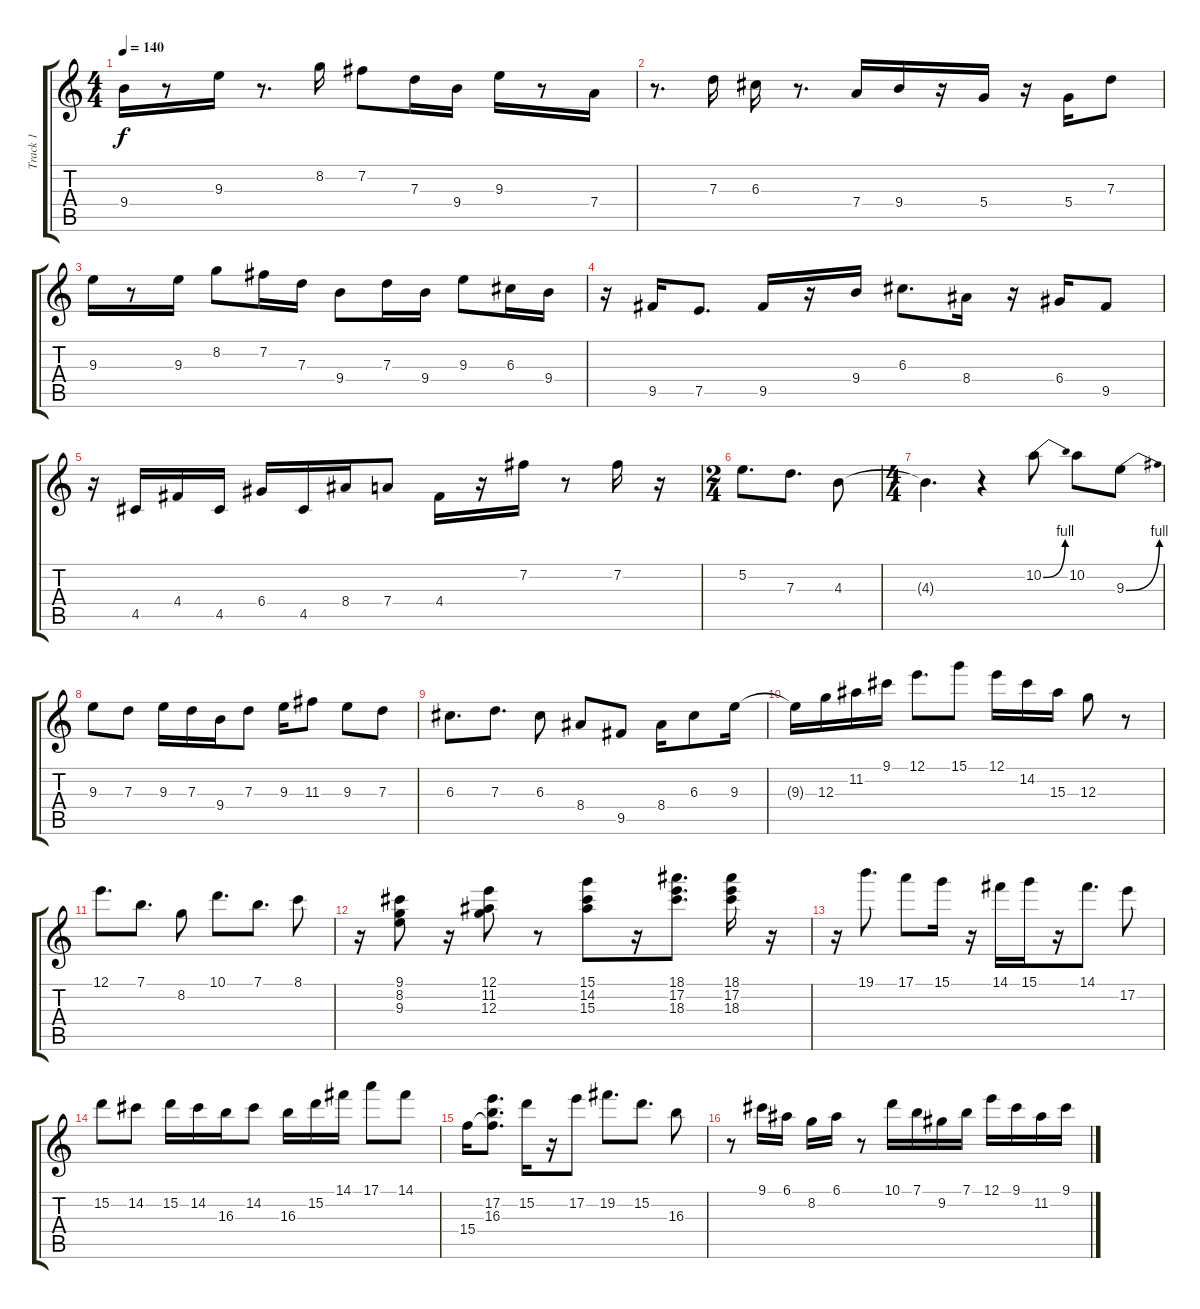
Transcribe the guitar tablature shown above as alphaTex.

\track ("Track 1" "Track 1") {instrument electricguitarjazz}
\staff {score tabs}
\tuning (E4 B3 G3 D3 A2 E2) {hide}
\ts (4 4)
\tempo 140
\clef g2
\ks c
9.4.16{dy f} r.8 9.3.16 r.8{d} 8.2.16 7.2.8 7.3.16 9.4.16 9.3.16 r.8 7.4.16 |
r.8{d} 7.3.16 6.3.16 r.8{d} 7.4.16 9.4.16 r.16 5.4.16 r.16 5.4.16 7.3.8 |
9.3.16 r.8 9.3.16 8.2.8 7.2.16 7.3.16 9.4.8 7.3.16 9.4.16 9.3.8 6.3.16 9.4.16 |
r.16 9.5.16 7.5.8{d} 9.5.16 r.16 9.4.16 6.3.8{d} 8.4.16 r.16 6.4.16 9.5.8 |
r.16 4.5.16 4.4.16 4.5.16 6.4.16 4.5.16 8.4.16 7.4.8 4.4.16 r.16 7.2.16 r.8 7.2.16 r.16 |
\ts (2 4)
5.2.8{d} 7.3.8{d} 4.3.8 |
\ts (4 4)
4.3{t}.4{d} r.4 10.2{be (bend 0 0 60 4)}.8 10.2.8 9.3{be (bend 0 0 60 4)}.8 |
9.3.8 7.3.8 9.3.16 7.3.16 9.4.16 7.3.8 9.3.16 11.3.8 9.3.8 7.3.8 |
6.3.8{d} 7.3.8{d} 6.3.8 8.4.8 9.5.8 8.4.16 6.3.8 9.3.16 |
9.3{t}.16 12.3.16 11.2.16 9.1.16 12.1.8{d} 15.1.8 12.1.16 14.2.16 15.3.16 12.3.8 r.8 |
12.1.8{d} 7.1.8{d} 8.2.8 10.1.8{d} 7.1.8{d} 8.1.8 |
r.16 (9.1 8.2 9.3).8 r.16 (12.1 11.2 12.3).8 r.8 (15.1 14.2 15.3).8 r.16 (18.1 17.2 18.3).8{d} (18.1 17.2 18.3).16 r.16 |
r.16 19.1.8{d} 17.1.8 15.1.16 r.16 14.1.16 15.1.16 r.16 14.1.8{d} 17.2.8 |
15.2.8 14.2.8 15.2.16 14.2.16 16.3.16 14.2.8 16.3.16 15.2.16 14.1.16 17.1.8 14.1.8 |
15.4.16 (17.2 16.3 15.4{t}).8{d} 15.2.16 r.16 17.2.8 19.2.8{d} 15.2.8{d} 16.3.8 |
r.8 9.1.16 6.1.16 8.2.16 6.1.16 r.8 10.1.16 7.1.16 9.2.16 7.1.16 12.1.16 9.1.16 11.2.16 9.1.16
